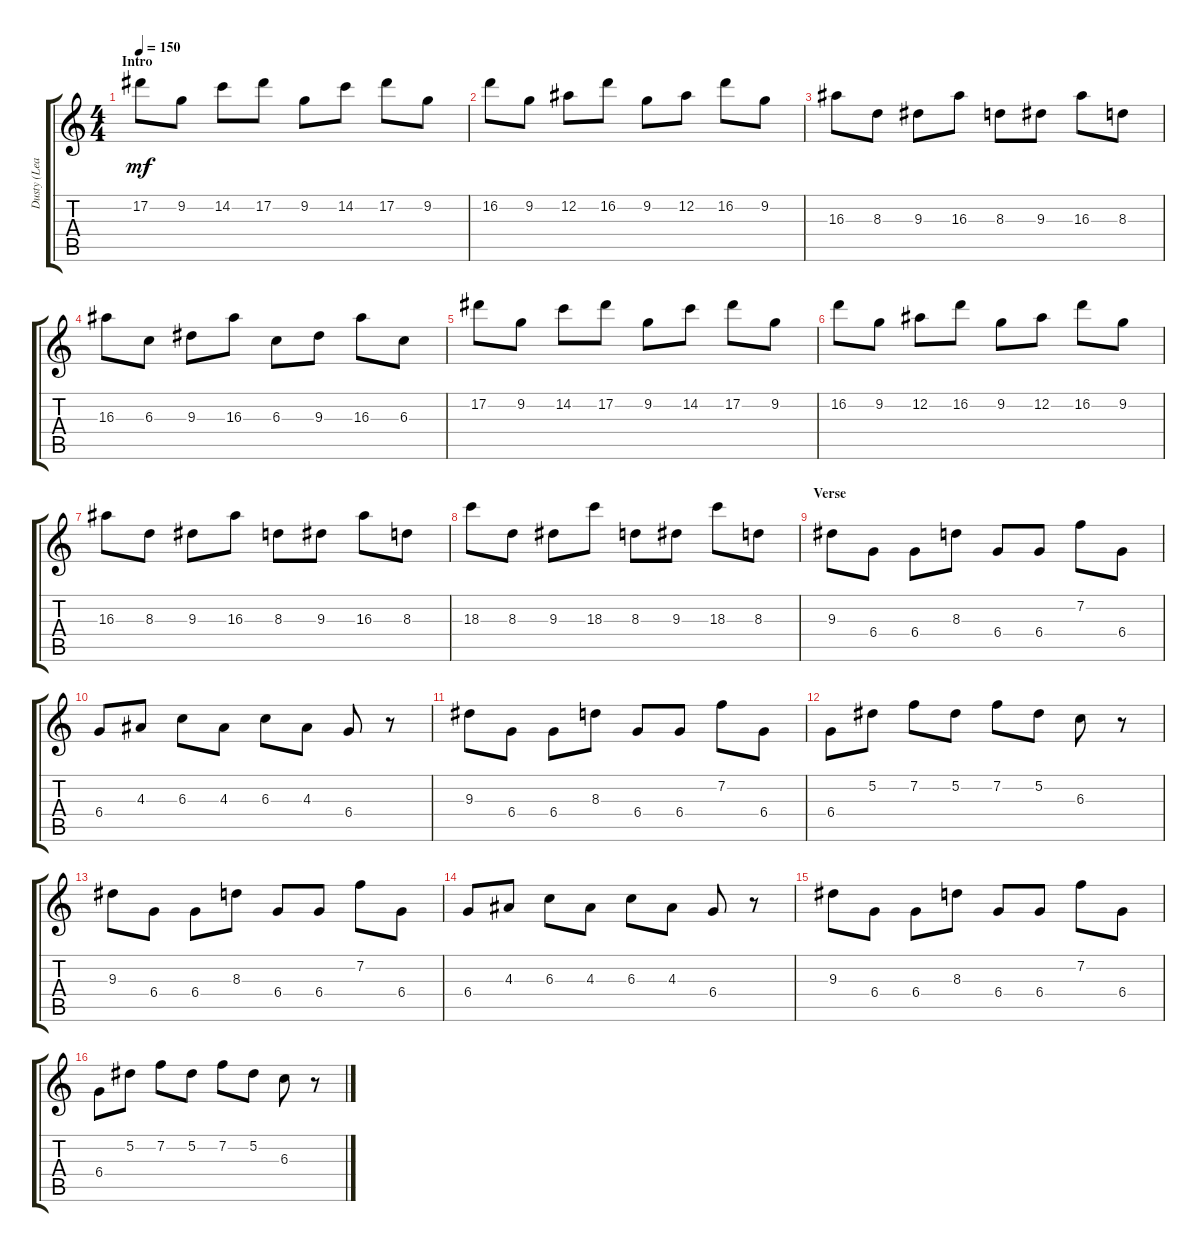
\track ("Dusty (Lead)" "Dusty (Lea") {instrument distortionguitar}
\staff {score tabs}
\tuning (Eb4 Bb3 Gb3 Db3 Ab2 Db2) {hide}
\ts (4 4)
\section ("" "Intro")
\tempo 150
\clef g2
\ks c
17.2.8{dy mf instrument distortionguitar} 9.2.8 14.2.8 17.2.8 9.2.8 14.2.8 17.2.8 9.2.8 |
16.2.8 9.2.8 12.2.8 16.2.8 9.2.8 12.2.8 16.2.8 9.2.8 |
16.3.8 8.3.8 9.3.8 16.3.8 8.3.8 9.3.8 16.3.8 8.3.8 |
16.3.8 6.3.8 9.3.8 16.3.8 6.3.8 9.3.8 16.3.8 6.3.8 |
17.2.8 9.2.8 14.2.8 17.2.8 9.2.8 14.2.8 17.2.8 9.2.8 |
16.2.8 9.2.8 12.2.8 16.2.8 9.2.8 12.2.8 16.2.8 9.2.8 |
16.3.8 8.3.8 9.3.8 16.3.8 8.3.8 9.3.8 16.3.8 8.3.8 |
18.3.8 8.3.8 9.3.8 18.3.8 8.3.8 9.3.8 18.3.8 8.3.8 |
\section ("" "Verse")
9.3.8 6.4.8 6.4.8 8.3.8 6.4.8 6.4.8 7.2.8 6.4.8 |
6.4.8 4.3.8 6.3.8 4.3.8 6.3.8 4.3.8 6.4.8 r.8 |
9.3.8 6.4.8 6.4.8 8.3.8 6.4.8 6.4.8 7.2.8 6.4.8 |
6.4.8 5.2.8 7.2.8 5.2.8 7.2.8 5.2.8 6.3.8 r.8 |
9.3.8 6.4.8 6.4.8 8.3.8 6.4.8 6.4.8 7.2.8 6.4.8 |
6.4.8 4.3.8 6.3.8 4.3.8 6.3.8 4.3.8 6.4.8 r.8 |
9.3.8 6.4.8 6.4.8 8.3.8 6.4.8 6.4.8 7.2.8 6.4.8 |
6.4.8 5.2.8 7.2.8 5.2.8 7.2.8 5.2.8 6.3.8 r.8
